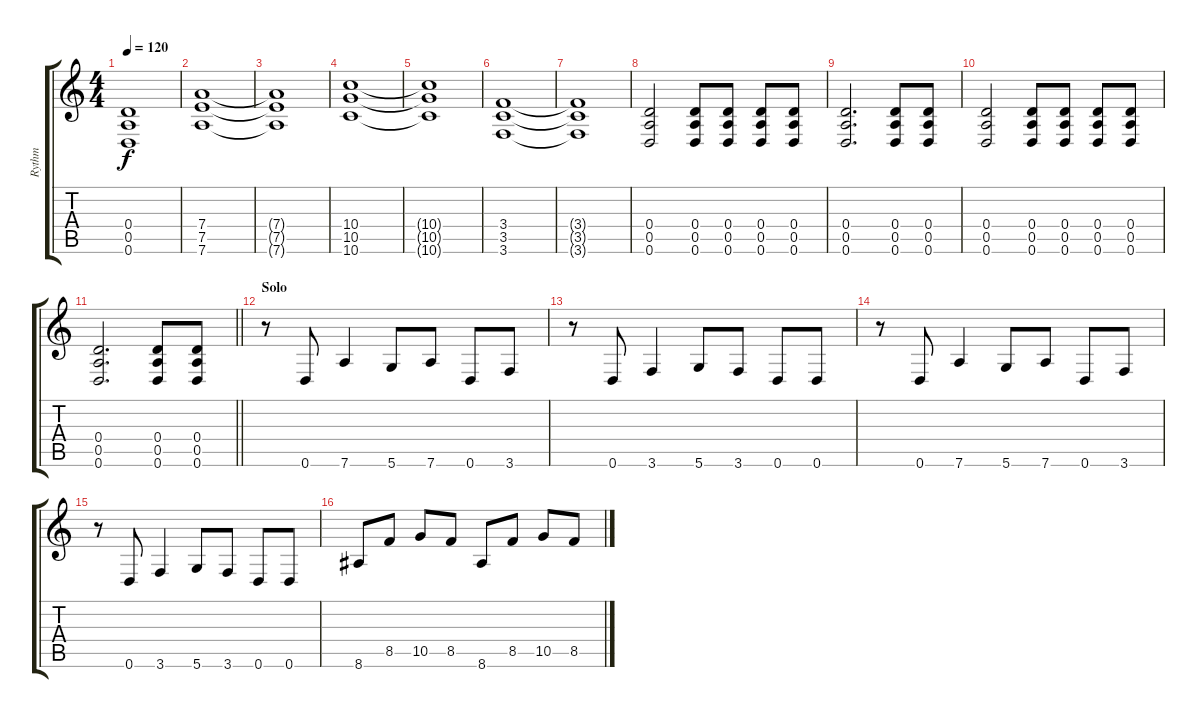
\track ("Rythm" "Rythm") {instrument distortionguitar}
\staff {score tabs}
\tuning (E4 B3 G3 D3 A2 D2) {hide}
\ts (4 4)
\tempo 120
\clef g2
\ks c
(0.4{t} 0.5{t} 0.6{t}).1{dy f} |
(7.4 7.5 7.6).1 |
(7.4{t} 7.5{t} 7.6{t}).1 |
(10.4 10.5 10.6).1 |
(10.4{t} 10.5{t} 10.6{t}).1 |
(3.4 3.5 3.6).1 |
(3.4{t} 3.5{t} 3.6{t}).1 |
(0.4 0.5 0.6).2 (0.4 0.5 0.6).8 (0.4 0.5 0.6).8 (0.4 0.5 0.6).8 (0.4 0.5 0.6).8 |
(0.4 0.5 0.6).2{d} (0.4 0.5 0.6).8 (0.4 0.5 0.6).8 |
(0.4 0.5 0.6).2 (0.4 0.5 0.6).8 (0.4 0.5 0.6).8 (0.4 0.5 0.6).8 (0.4 0.5 0.6).8 |
\barLineRight lightlight
(0.4 0.5 0.6).2{d} (0.4 0.5 0.6).8 (0.4 0.5 0.6).8 |
\section ("" "Solo")
r.8 0.6.8 7.6.4 5.6.8 7.6.8 0.6.8 3.6.8 |
r.8 0.6.8 3.6.4 5.6.8 3.6.8 0.6.8 0.6.8 |
r.8 0.6.8 7.6.4 5.6.8 7.6.8 0.6.8 3.6.8 |
r.8 0.6.8 3.6.4 5.6.8 3.6.8 0.6.8 0.6.8 |
8.6.8 8.5.8 10.5.8 8.5.8 8.6.8 8.5.8 10.5.8 8.5.8
